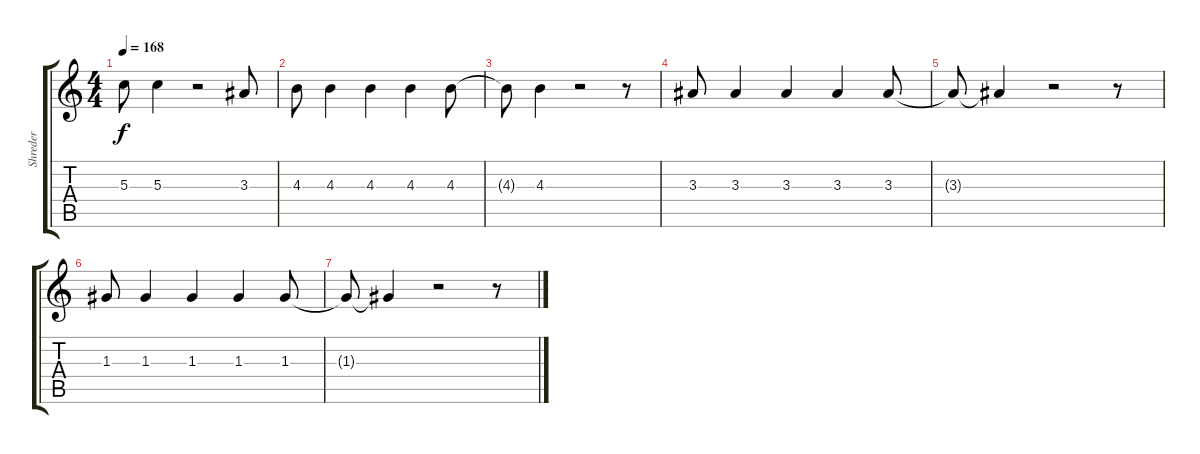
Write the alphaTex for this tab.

\track ("Shreder" "Shreder") {instrument distortionguitar}
\staff {score tabs}
\tuning (E4 B3 G3 D3 A2 E2) {hide}
\ts (4 4)
\tempo 168
\clef g2
\ks c
5.3{t}.8{dy f} 5.3.4 r.2 3.3.8 |
4.3.8 4.3.4 4.3.4 4.3.4 4.3.8 |
4.3{t}.8 4.3.4 r.2 r.8 |
3.3.8 3.3.4 3.3.4 3.3.4 3.3.8 |
3.3{t}.8 3.3{t}.4 r.2 r.8 |
1.3.8 1.3.4 1.3.4 1.3.4 1.3.8 |
1.3{t}.8 1.3{t}.4 r.2 r.8
